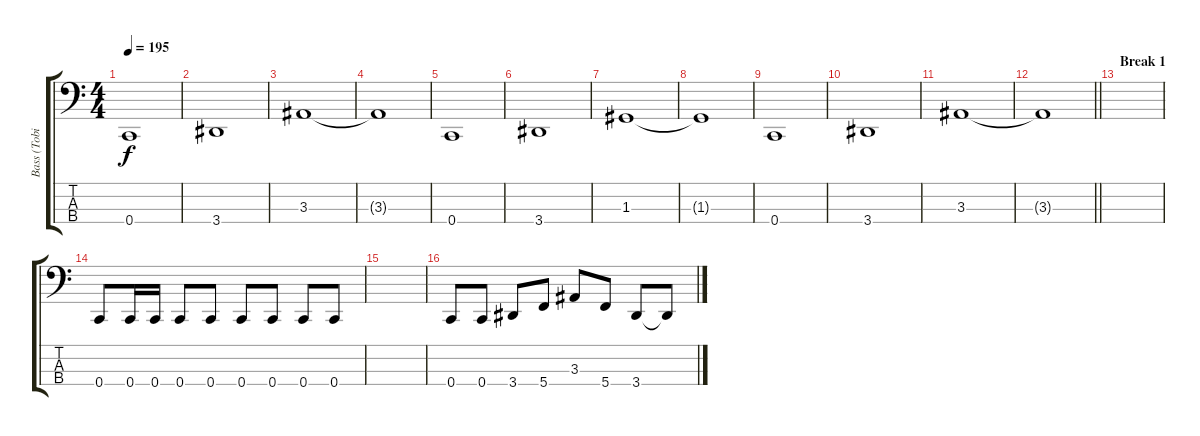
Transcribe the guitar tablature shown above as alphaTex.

\track ("Bass (Tobi)" "Bass (Tobi") {instrument electricbassfinger}
\staff {score tabs}
\tuning (F2 C2 G1 C1) {hide}
\ts (4 4)
\tempo 195
\clef f4
\ks c
0.4.1{dy f} |
3.4.1 |
3.3.1 |
3.3{t}.1 |
0.4.1 |
3.4.1 |
1.3.1 |
1.3{t}.1 |
0.4.1 |
3.4.1 |
3.3.1 |
\barLineRight lightlight
3.3{t}.1 |
\section ("" "Break 1")
|
0.4.8 0.4.16 0.4.16 0.4.8 0.4.8 0.4.8 0.4.8 0.4.8 0.4.8 |
|
0.4.8 0.4.8 3.4.8 5.4.8 3.3.8 5.4.8 3.4.8 3.4{t}.8
